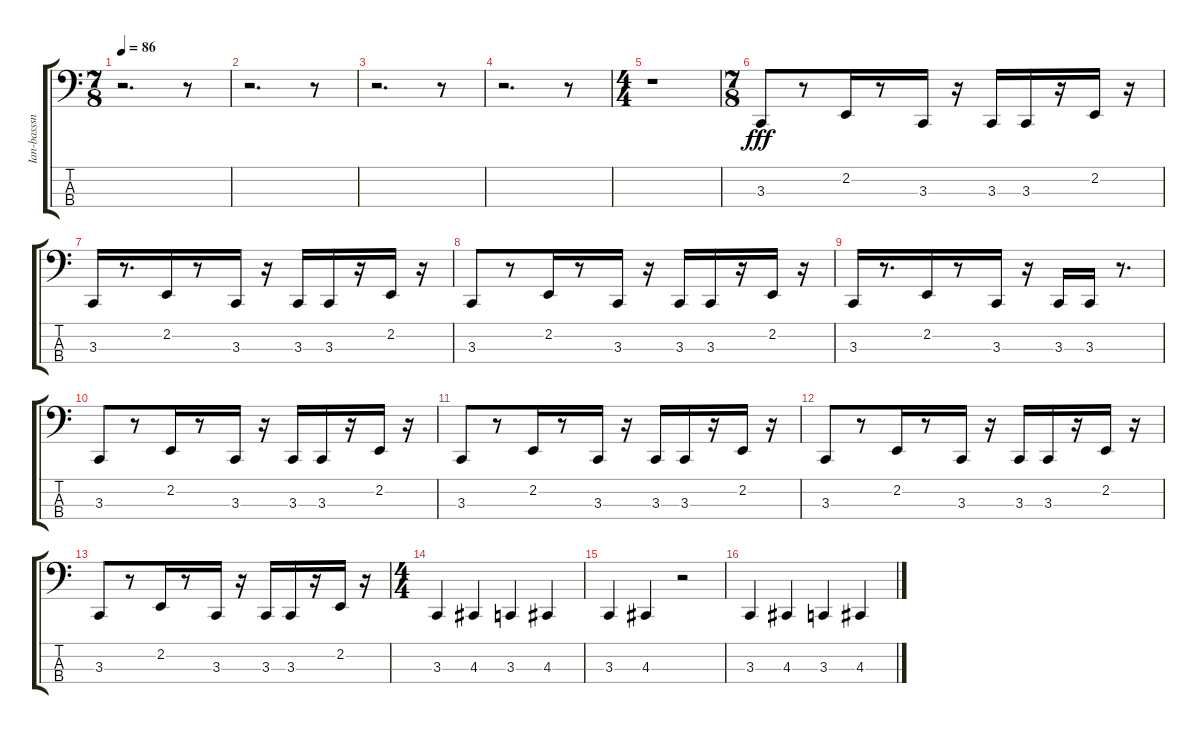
\track ("Ian-basssnares" "Ian-basssn") {instrument acousticgrandpiano}
\staff {score tabs}
\tuning (G2 D2 A1 E1) {hide}
\ts (7 8)
\tempo 86
\clef f4
\ks c
r.2{d dy fff instrument acousticgrandpiano} r.8 |
r.2{d} r.8 |
r.2{d} r.8 |
r.2{d} r.8 |
\ts (4 4)
r.1 |
\ts (7 8)
3.3.8{volume 16 instrument acousticgrandpiano} r.8 2.2.16 r.8 3.3.16 r.16 3.3.16 3.3.16 r.16 2.2.16 r.16 |
3.3.16 r.8{d} 2.2.16 r.8 3.3.16 r.16 3.3.16 3.3.16 r.16 2.2.16 r.16 |
3.3.8 r.8 2.2.16 r.8 3.3.16 r.16 3.3.16 3.3.16 r.16 2.2.16 r.16 |
3.3.16 r.8{d} 2.2.16 r.8 3.3.16 r.16 3.3.16 3.3.16 r.8{d} |
3.3.8 r.8 2.2.16 r.8 3.3.16 r.16 3.3.16 3.3.16 r.16 2.2.16 r.16 |
3.3.8 r.8 2.2.16 r.8 3.3.16 r.16 3.3.16 3.3.16 r.16 2.2.16 r.16 |
3.3.8 r.8 2.2.16 r.8 3.3.16 r.16 3.3.16 3.3.16 r.16 2.2.16 r.16 |
3.3.8 r.8 2.2.16 r.8 3.3.16 r.16 3.3.16 3.3.16 r.16 2.2.16 r.16 |
\ts (4 4)
3.3.4 4.3.4 3.3.4 4.3.4 |
3.3.4 4.3.4 r.2 |
3.3.4 4.3.4 3.3.4 4.3.4
